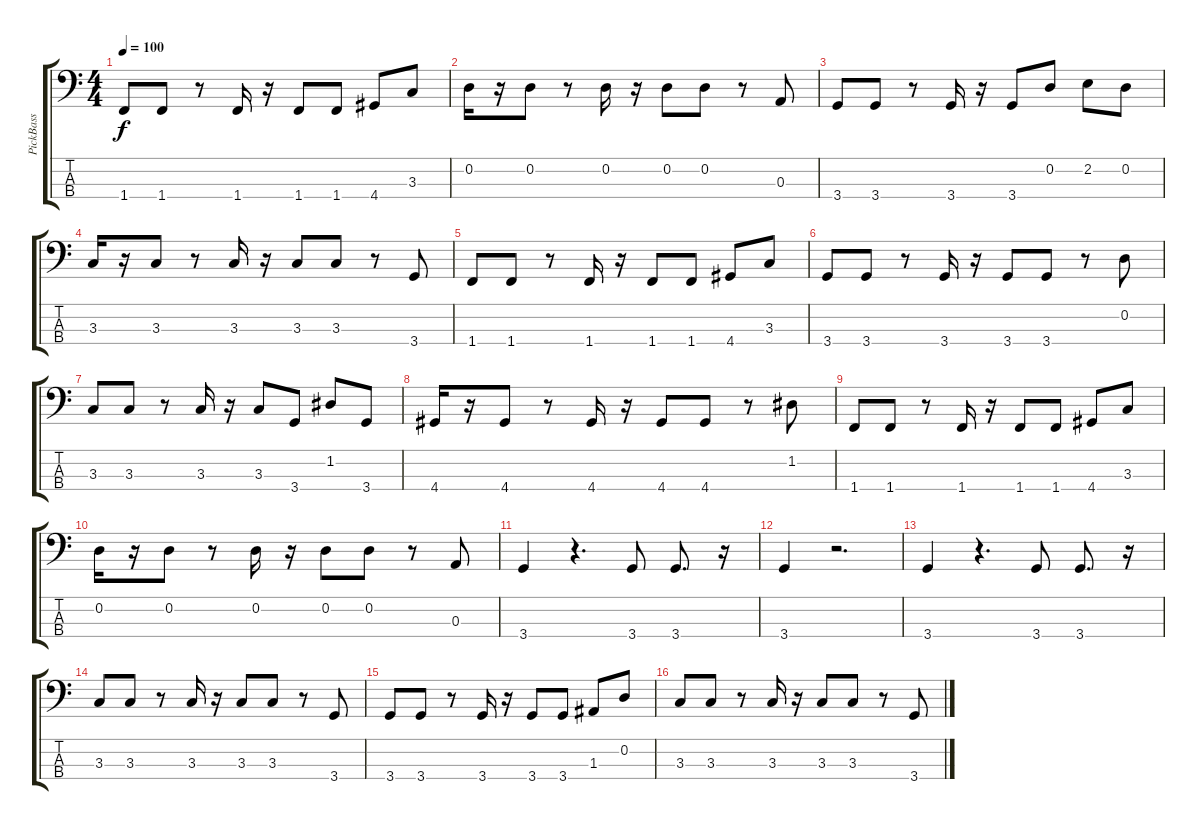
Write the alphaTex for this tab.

\track ("PickBass" "PickBass") {instrument electricbasspick}
\staff {score tabs}
\tuning (G2 D2 A1 E1) {hide}
\ts (4 4)
\tempo 100
\clef f4
\ks c
1.4.8{dy f} 1.4.8 r.8 1.4.16 r.16 1.4.8 1.4.8 4.4.8 3.3.8 |
0.2.16 r.16 0.2.8 r.8 0.2.16 r.16 0.2.8 0.2.8 r.8 0.3.8 |
3.4.8 3.4.8 r.8 3.4.16 r.16 3.4.8 0.2.8 2.2.8 0.2.8 |
3.3.16 r.16 3.3.8 r.8 3.3.16 r.16 3.3.8 3.3.8 r.8 3.4.8 |
1.4.8 1.4.8 r.8 1.4.16 r.16 1.4.8 1.4.8 4.4.8 3.3.8 |
3.4.8 3.4.8 r.8 3.4.16 r.16 3.4.8 3.4.8 r.8 0.2.8 |
3.3.8 3.3.8 r.8 3.3.16 r.16 3.3.8 3.4.8 1.2.8 3.4.8 |
4.4.16 r.16 4.4.8 r.8 4.4.16 r.16 4.4.8 4.4.8 r.8 1.2.8 |
1.4.8 1.4.8 r.8 1.4.16 r.16 1.4.8 1.4.8 4.4.8 3.3.8 |
0.2.16 r.16 0.2.8 r.8 0.2.16 r.16 0.2.8 0.2.8 r.8 0.3.8 |
3.4.4 r.4{d} 3.4.8 3.4.8{d} r.16 |
3.4.4 r.2{d} |
3.4.4 r.4{d} 3.4.8 3.4.8{d} r.16 |
3.3.8 3.3.8 r.8 3.3.16 r.16 3.3.8 3.3.8 r.8 3.4.8 |
3.4.8 3.4.8 r.8 3.4.16 r.16 3.4.8 3.4.8 1.3.8 0.2.8 |
3.3.8 3.3.8 r.8 3.3.16 r.16 3.3.8 3.3.8 r.8 3.4.8
